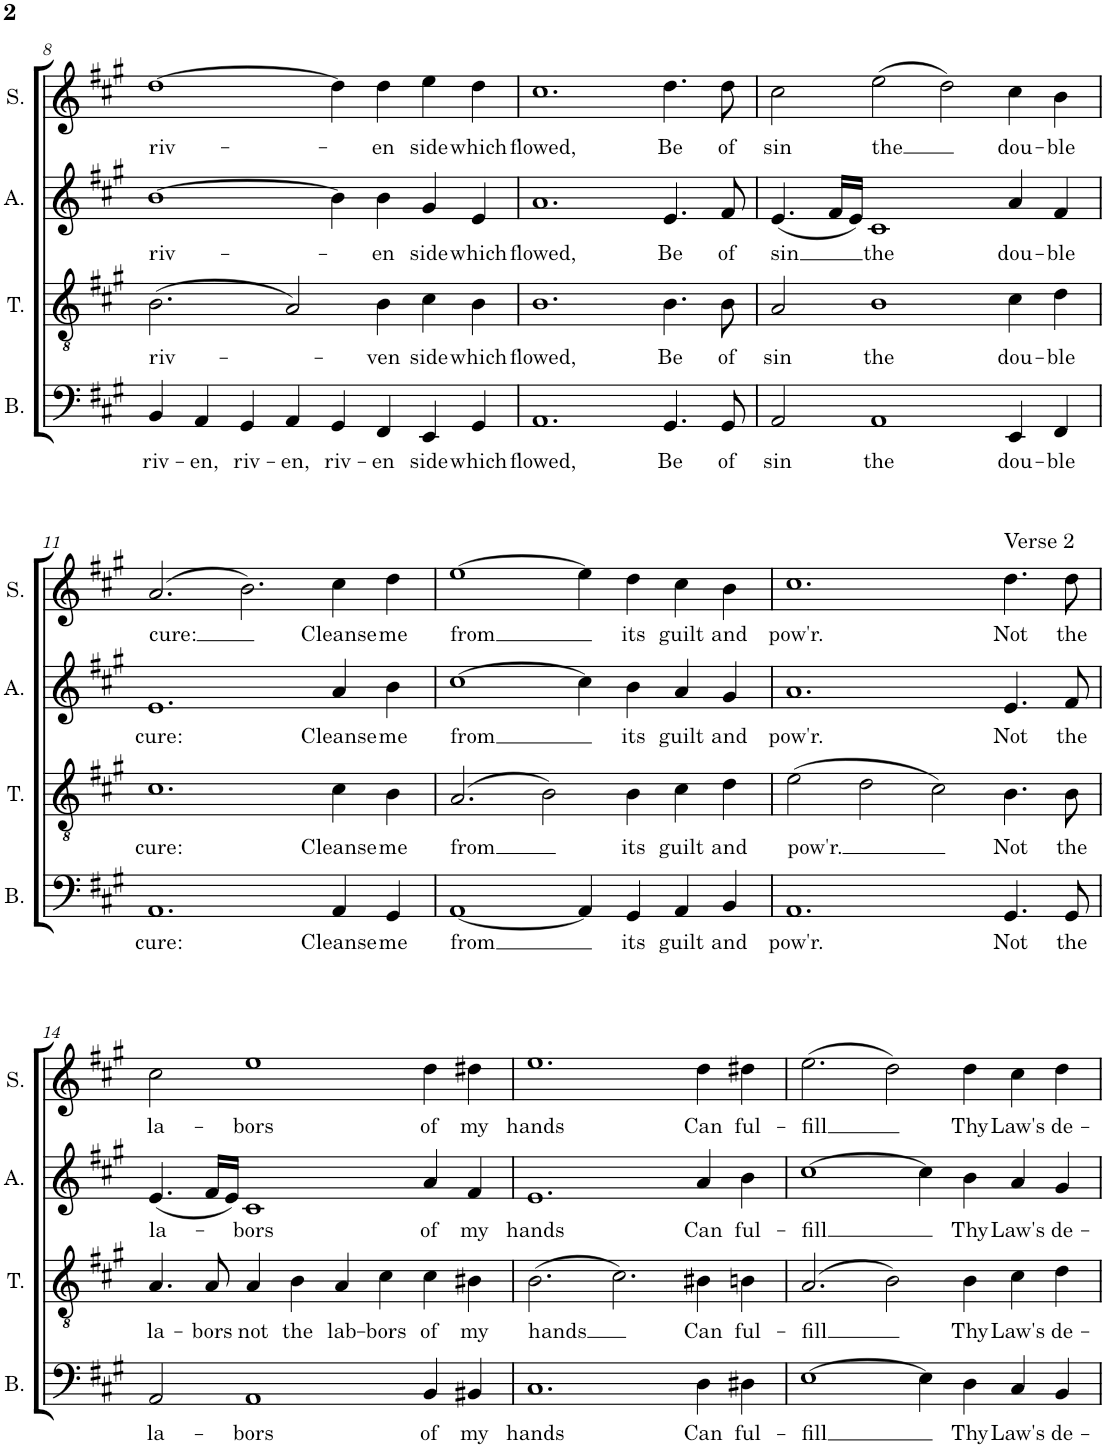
**kern	**text	**kern	**text	**kern	**text	**kern	**text
*part4	*part4	*part3	*part3	*part2	*part2	*part1	*part1
*staff4	*staff4	*staff3	*staff3	*staff2	*staff2	*staff1	*staff1
*I"Bass	*	*I"Tenor	*	*I"Alto	*	*I"Soprano	*
*I'B.	*	*I'T.	*	*I'A.	*	*I'S.	*
!!LO:PB:g=z
*clefF4	*	*clefGv2	*	*clefG2	*	*clefG2	*
*k[f#c#g#]	*	*k[f#c#g#]	*	*k[f#c#g#]	*	*k[f#c#g#]	*
*M8/4	*	*M8/4	*	*M8/4	*	*M8/4	*
=8	=8	=8	=8	=8	=8	=8	=8
!	!LO:LY:b	!	!LO:LY:b	!	!LO:LY:b	!	!LO:LY:b
4BB/	riv-	(2.B\	riv-	[1b	riv-	[1dd	riv-
!	!LO:LY:b	!	!	!	!	!	!
4AA/	-en,	.	.	.	.	.	.
!	!LO:LY:b	!	!	!	!	!	!
4GG#/	riv-	.	.	.	.	.	.
!	!LO:LY:b	!	!	!	!	!	!
4AA/	-en,	2A/)	.	.	.	.	.
!	!LO:LY:b	!	!	!	!	!	!
4GG#/	riv-	.	.	4b\]	.	4dd\]	.
!	!LO:LY:b	!	!LO:LY:b	!	!LO:LY:b	!	!LO:LY:b
4FF#/	-en	4B\	-ven	4b\	-en	4dd\	-en
!	!LO:LY:b	!	!LO:LY:b	!	!LO:LY:b	!	!LO:LY:b
4EE/	side	4c#\	side	4g#/	side	4ee\	side
!	!LO:LY:b	!	!LO:LY:b	!	!LO:LY:b	!	!LO:LY:b
4GG#/	which	4B\	which	4e/	which	4dd\	which
=9	=9	=9	=9	=9	=9	=9	=9
!	!LO:LY:b	!	!LO:LY:b	!	!LO:LY:b	!	!LO:LY:b
1.AA	flowed,	1.B	flowed,	1.a	flowed,	1.cc#	flowed,
!	!LO:LY:b	!	!LO:LY:b	!	!LO:LY:b	!	!LO:LY:b
4.GG#/	Be	4.B\	Be	4.e/	Be	4.dd\	Be
!	!LO:LY:b	!	!LO:LY:b	!	!LO:LY:b	!	!LO:LY:b
8GG#/	of	8B\	of	8f#/	of	8dd\	of
=10	=10	=10	=10	=10	=10	=10	=10
!	!LO:LY:b	!	!LO:LY:b	!	!LO:LY:b	!	!LO:LY:b
2AA/	sin	2A/	sin	(4.e/	-sin	2cc#\	sin
.	.	.	.	16f#/LL	.	.	.
.	.	.	.	16e/JJ)	.	.	.
!	!LO:LY:b	!	!LO:LY:b	!	!LO:LY:b	!	!LO:LY:b
1AA	the	1B	the	1c#	the	(2ee\	the
.	.	.	.	.	.	2dd\)	.
!	!LO:LY:b	!	!LO:LY:b	!	!LO:LY:b	!	!LO:LY:b
4EE/	dou-	4c#\	dou-	4a/	dou-	4cc#\	dou-
!	!LO:LY:b	!	!LO:LY:b	!	!LO:LY:b	!	!LO:LY:b
4FF#/	-ble	4d\	-ble	4f#/	-ble	4b\	-ble
!!LO:LB:g=z
=11	=11	=11	=11	=11	=11	=11	=11
!	!LO:LY:b	!	!LO:LY:b	!	!LO:LY:b	!	!LO:LY:b
1.AA	cure:	1.c#	cure:	1.e	cure:	(2.a/	cure:
.	.	.	.	.	.	2.b\)	.
!	!LO:LY:b	!	!LO:LY:b	!	!LO:LY:b	!	!LO:LY:b
4AA/	Cleanse	4c#\	Cleanse	4a/	Cleanse	4cc#\	Cleanse
!	!LO:LY:b	!	!LO:LY:b	!	!LO:LY:b	!	!LO:LY:b
4GG#/	me	4B\	me	4b\	me	4dd\	me
=12	=12	=12	=12	=12	=12	=12	=12
!	!LO:LY:b	!	!LO:LY:b	!	!LO:LY:b	!	!LO:LY:b
[1AA	from	(2.A/	from	[1cc#	from	[1ee	from
.	.	2B\)	.	.	.	.	.
4AA/]	.	.	.	4cc#\]	.	4ee\]	.
!	!LO:LY:b	!	!LO:LY:b	!	!LO:LY:b	!	!LO:LY:b
4GG#/	its	4B\	its	4b\	its	4dd\	its
!	!LO:LY:b	!	!LO:LY:b	!	!LO:LY:b	!	!LO:LY:b
4AA/	guilt	4c#\	guilt	4a/	guilt	4cc#\	guilt
!	!LO:LY:b	!	!LO:LY:b	!	!LO:LY:b	!	!LO:LY:b
4BB/	and	4d\	and	4g#/	and	4b\	and
=13	=13	=13	=13	=13	=13	=13	=13
!	!LO:LY:b	!	!LO:LY:b	!	!LO:LY:b	!	!LO:LY:b
1.AA	pow'r.	(2e\	pow'r.	1.a	pow'r.	1.cc#	pow'r.
.	.	2d\	.	.	.	.	.
.	.	2c#\)	.	.	.	.	.
!	!	!	!	!	!	!LO:TX:a:t=Verse 2	!
!	!LO:LY:b	!	!LO:LY:b	!	!LO:LY:b	!	!LO:LY:b
4.GG#/	Not	4.B\	Not	4.e/	Not	4.dd\	Not
!	!LO:LY:b	!	!LO:LY:b	!	!LO:LY:b	!	!LO:LY:b
8GG#/	the	8B\	the	8f#/	the	8dd\	the
!!LO:LB:g=z
=14	=14	=14	=14	=14	=14	=14	=14
!	!LO:LY:b	!	!LO:LY:b	!	!LO:LY:b	!	!LO:LY:b
2AA/	la-	4.A/	la-	(4.e/	la-	2cc#\	la-
!	!	!	!LO:LY:b	!	!	!	!
.	.	8A/	-bors	16f#/LL	.	.	.
.	.	.	.	16e/JJ)	.	.	.
!	!LO:LY:b	!	!LO:LY:b	!	!LO:LY:b	!	!LO:LY:b
1AA	-bors	4A/	not	1c#	-bors	1ee	-bors
!	!	!	!LO:LY:b	!	!	!	!
.	.	4B\	the	.	.	.	.
!	!	!	!LO:LY:b	!	!	!	!
.	.	4A/	lab-	.	.	.	.
!	!	!	!LO:LY:b	!	!	!	!
.	.	4c#\	-bors	.	.	.	.
!	!LO:LY:b	!	!LO:LY:b	!	!LO:LY:b	!	!LO:LY:b
4BB/	of	4c#\	of	4a/	of	4dd\	of
!	!LO:LY:b	!	!LO:LY:b	!	!LO:LY:b	!	!LO:LY:b
4BB#X/	my	4B#X\	my	4f#/	my	4dd#X\	my
=15	=15	=15	=15	=15	=15	=15	=15
!	!LO:LY:b	!	!LO:LY:b	!	!LO:LY:b	!	!LO:LY:b
1.C#	hands	(2.B\	hands	1.e	hands	1.ee	hands
.	.	2.c#\)	.	.	.	.	.
!	!LO:LY:b	!	!LO:LY:b	!	!LO:LY:b	!	!LO:LY:b
4D\	Can	4B#X\	Can	4a/	Can	4dd\	Can
!	!LO:LY:b	!	!LO:LY:b	!	!LO:LY:b	!	!LO:LY:b
4D#X\	ful-	4Bn\	ful-	4b\	ful-	4dd#X\	ful-
=16	=16	=16	=16	=16	=16	=16	=16
!	!LO:LY:b	!	!LO:LY:b	!	!LO:LY:b	!	!LO:LY:b
[1E	-fill	(2.A/	-fill	[1cc#	-fill	(2.ee\	-fill
.	.	2B\)	.	.	.	2dd\)	.
4E\]	.	.	.	4cc#\]	.	.	.
!	!LO:LY:b	!	!LO:LY:b	!	!LO:LY:b	!	!LO:LY:b
4D\	Thy	4B\	Thy	4b\	Thy	4dd\	Thy
!	!LO:LY:b	!	!LO:LY:b	!	!LO:LY:b	!	!LO:LY:b
4C#/	Law's	4c#\	Law's	4a/	Law's	4cc#\	Law's
!	!LO:LY:b	!	!LO:LY:b	!	!LO:LY:b	!	!LO:LY:b
4BB/	de-	4d\	de-	4g#/	de-	4dd\	de-
=	=	=	=	=	=	=	=
*-	*-	*-	*-	*-	*-	*-	*-
